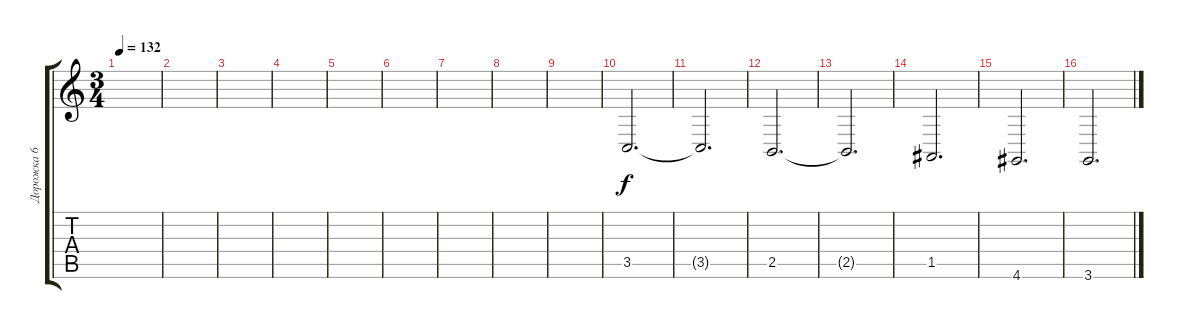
\track ("Дорожка 6" "Дорожка 6") {instrument fiddle}
\staff {score tabs}
\tuning (E4 B3 G3 D3 A2 E2) {hide}
\ts (3 4)
\tempo 132
\clef g2
\ks c
|
|
|
|
|
|
|
|
|
3.5.2{d} |
3.5{t}.2{d} |
2.5.2{d} |
2.5{t}.2{d} |
1.5.2{d} |
4.6.2{d} |
3.6.2{d}
